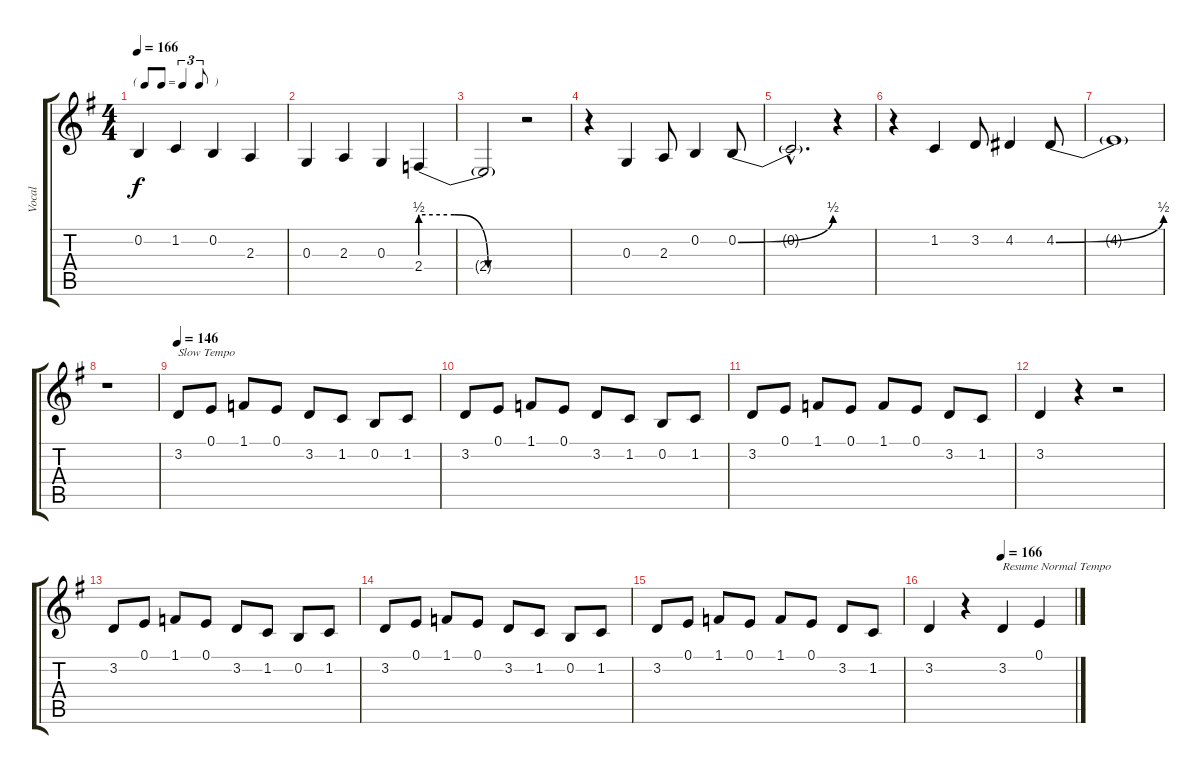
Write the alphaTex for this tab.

\track ("Vocal" "Vocal") {instrument tuba}
\staff {score tabs}
\tuning (E4 B3 G3 D3 A2 E2) {hide}
\ts (4 4)
\tf triplet8th
\tempo 166
\clef g2
\ks g
0.2.4{dy f} 1.2.4 0.2.4 2.3.4 |
0.3.4 2.3.4 0.3.4 2.4{be (custom 0 2 20 2 40 0 60 0)}.4 |
2.4{t}.2 r.2 |
r.4 0.3.4 2.3.8 0.2.4 0.2{be (bend 0 0 60 2)}.8 |
0.2{hac t}.2{d} r.4 |
r.4 1.2.4 3.2.8 4.2.4 4.2{be (bend 0 0 60 2)}.8 |
4.2{t}.1 |
r.1 |
\tempo 146
3.2.8{txt "Slow Tempo" volume 13 instrument clarinet} 0.1.8 1.1.8 0.1.8 3.2.8 1.2.8 0.2.8 1.2.8 |
3.2.8 0.1.8 1.1.8 0.1.8 3.2.8 1.2.8 0.2.8 1.2.8 |
3.2.8 0.1.8 1.1.8 0.1.8 1.1.8 0.1.8 3.2.8 1.2.8 |
3.2.4 r.4 r.2 |
3.2.8 0.1.8 1.1.8 0.1.8 3.2.8 1.2.8 0.2.8 1.2.8 |
3.2.8 0.1.8 1.1.8 0.1.8 3.2.8 1.2.8 0.2.8 1.2.8 |
3.2.8 0.1.8 1.1.8 0.1.8 1.1.8 0.1.8 3.2.8 1.2.8 |
\tempo (166 0.5)
3.2.4 r.4 3.2.4{txt "Resume Normal Tempo" volume 16 instrument tuba} 0.1.4
